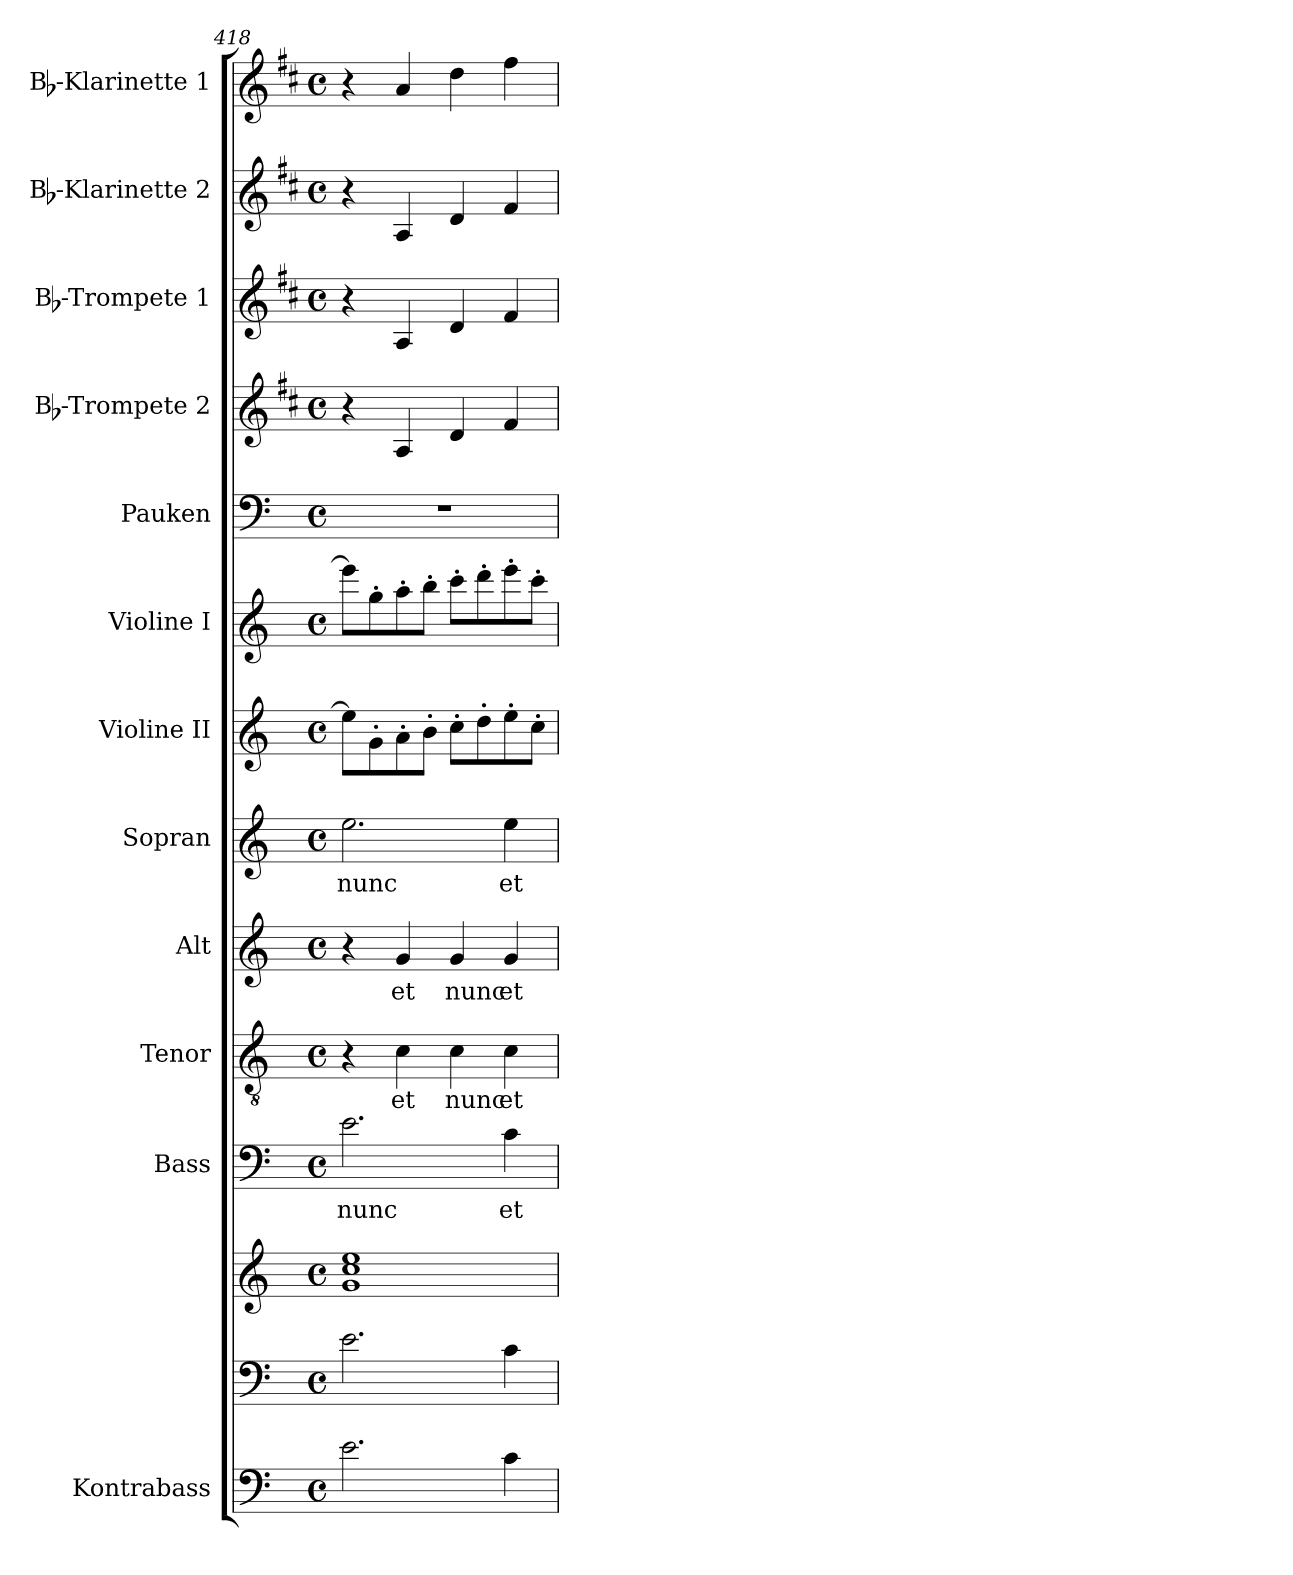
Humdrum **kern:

**kern	**kern	**kern	**kern	**text	**kern	**text	**kern	**text	**kern	**text	**kern	**kern	**kern	**kern	**kern	**kern	**kern
*part13	*part12	*part12	*part11	*part11	*part10	*part10	*part9	*part9	*part8	*part8	*part7	*part6	*part5	*part4	*part3	*part2	*part1
*staff14	*staff13	*staff12	*staff11	*staff11	*staff10	*staff10	*staff9	*staff9	*staff8	*staff8	*staff7	*staff6	*staff5	*staff4	*staff3	*staff2	*staff1
*I"Kontrabass	*	*	*I"Bass	*	*I"Tenor	*	*I"Alt	*	*I"Sopran	*	*I"Violine II	*I"Violine I	*I"Pauken	*I"Bb-Trompete 2	*I"Bb-Trompete 1	*I"Bb-Klarinette 2	*I"Bb-Klarinette 1
*I'Kb.	*	*	*I'B.	*	*I'T.	*	*I'A.	*	*I'S.	*	*I'Vl. II	*I'Vl. I	*I'Pk.	*I'Bb Trp. 2	*I'Bb Trp. 1	*I'Bb Kl. 2	*I'Bb Kl. 1
*clefF4	*clefF4	*clefG2	*clefF4	*	*clefGv2	*	*clefG2	*	*clefG2	*	*clefG2	*clefG2	*clefF4	*clefG2	*clefG2	*clefG2	*clefG2
*ITrd7c12	*	*	*	*	*	*	*	*	*	*	*	*	*	*ITrd1c2	*ITrd1c2	*ITrd1c2	*ITrd1c2
*k[]	*k[]	*k[]	*k[]	*	*k[]	*	*k[]	*	*k[]	*	*k[]	*k[]	*k[]	*k[]	*k[]	*k[]	*k[]
*C:	*C:	*C:	*C:	*	*C:	*	*C:	*	*C:	*	*C:	*C:	*C:	*C:	*C:	*C:	*C:
*M4/4	*M4/4	*M4/4	*M4/4	*	*M4/4	*	*M4/4	*	*M4/4	*	*M4/4	*M4/4	*M4/4	*M4/4	*M4/4	*M4/4	*M4/4
*met(c)	*met(c)	*met(c)	*met(c)	*	*met(c)	*	*met(c)	*	*met(c)	*	*met(c)	*met(c)	*met(c)	*met(c)	*met(c)	*met(c)	*met(c)
=418	=418	=418	=418	=418	=418	=418	=418	=418	=418	=418	=418	=418	=418	=418	=418	=418	=418
!	!	!	!	!LO:LY:b	!	!	!	!	!	!LO:LY:b	!	!	!	!	!	!	!
2.E\	2.e\	1g 1cc 1ee	2.e\	nunc	4r	.	4r	.	2.ee\	nunc	8ee\L]	8eee\L]	1r	4r	4r	4r	4r
.	.	.	.	.	.	.	.	.	.	.	8g'>\	8gg'>\	.	.	.	.	.
!	!	!	!	!	!	!LO:LY:b	!	!LO:LY:b	!	!	!	!	!	!	!	!	!
.	.	.	.	.	4c\	et	4g/	et	.	.	8a'>\	8aa'>\	.	4G/	4G/	4G/	4g/
.	.	.	.	.	.	.	.	.	.	.	8b'>\J	8bb'>\J	.	.	.	.	.
!	!	!	!	!	!	!LO:LY:b	!	!LO:LY:b	!	!	!	!	!	!	!	!	!
.	.	.	.	.	4c\	nunc	4g/	nunc	.	.	8cc'>\L	8ccc'>\L	.	4c/	4c/	4c/	4cc\
.	.	.	.	.	.	.	.	.	.	.	8dd'>\	8ddd'>\	.	.	.	.	.
!	!	!	!	!LO:LY:b	!	!LO:LY:b	!	!LO:LY:b	!	!LO:LY:b	!	!	!	!	!	!	!
4C\	4c\	.	4c\	et	4c\	et	4g/	et	4ee\	et	8ee'>\	8eee'>\	.	4e/	4e/	4e/	4ee\
.	.	.	.	.	.	.	.	.	.	.	8cc'>\J	8ccc'>\J	.	.	.	.	.
=	=	=	=	=	=	=	=	=	=	=	=	=	=	=	=	=	=
*-	*-	*-	*-	*-	*-	*-	*-	*-	*-	*-	*-	*-	*-	*-	*-	*-	*-
